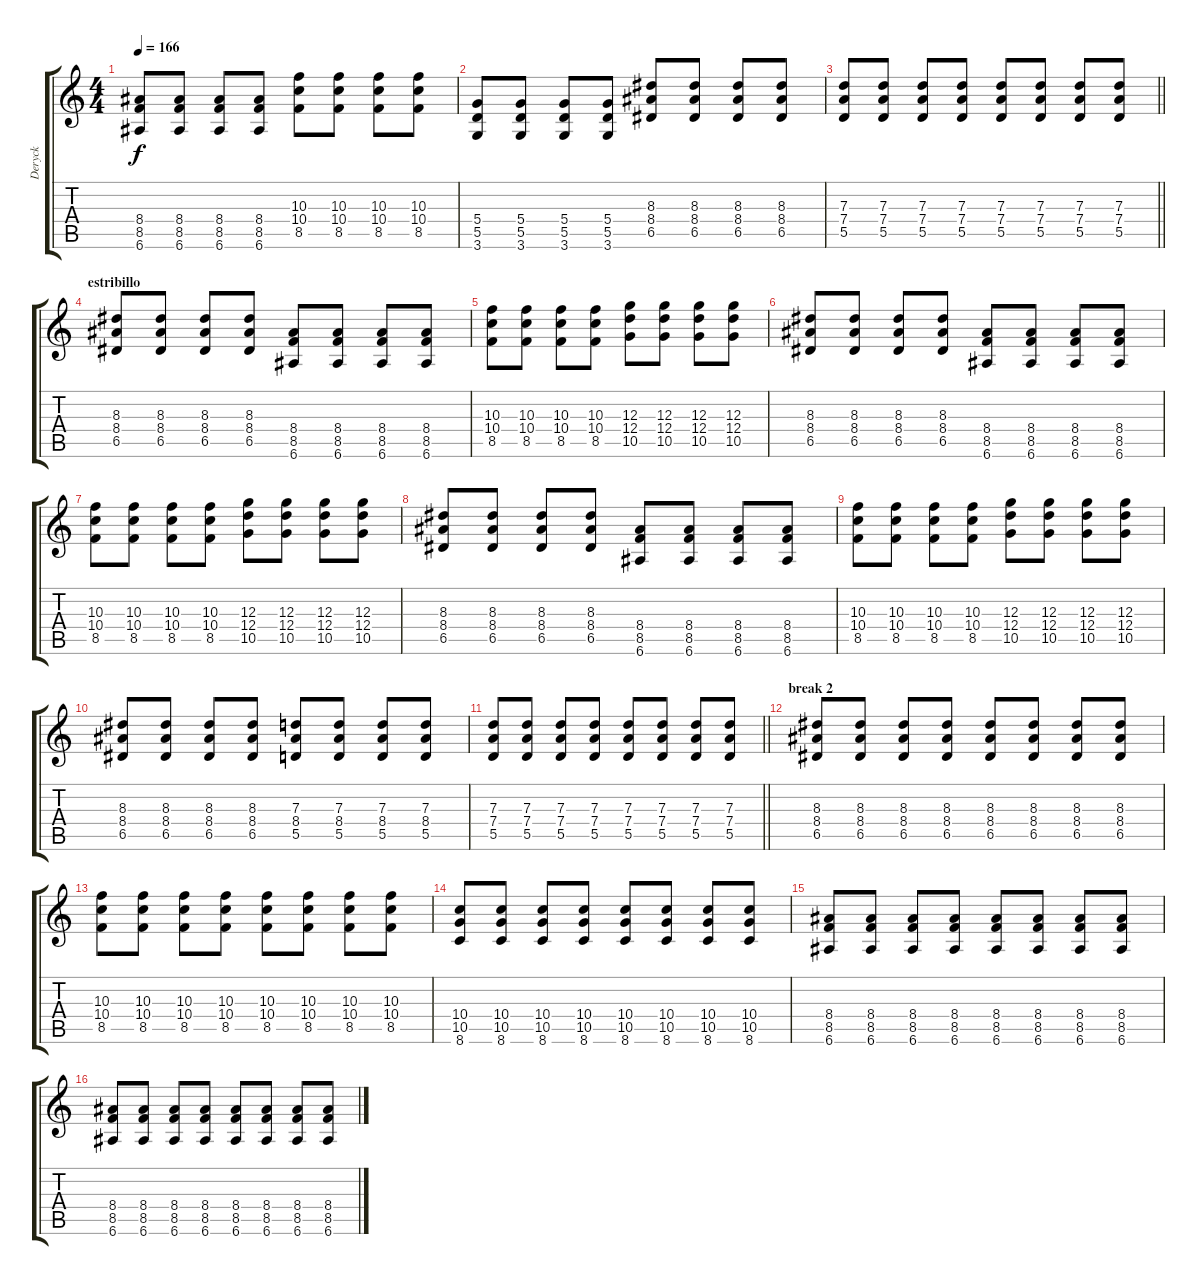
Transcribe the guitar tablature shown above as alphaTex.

\track ("Deryck" "Deryck") {instrument overdrivenguitar}
\staff {score tabs}
\tuning (E4 B3 G3 D3 A2 E2) {hide}
\ts (4 4)
\tempo 166
\clef g2
\ks c
(8.4 8.5 6.6).8{dy f} (8.4 8.5 6.6).8 (8.4 8.5 6.6).8 (8.4 8.5 6.6).8 (10.3 10.4 8.5).8 (10.3 10.4 8.5).8 (10.3 10.4 8.5).8 (10.3 10.4 8.5).8 |
(5.4 5.5 3.6).8 (5.4 5.5 3.6).8 (5.4 5.5 3.6).8 (5.4 5.5 3.6).8 (8.3 8.4 6.5).8 (8.3 8.4 6.5).8 (8.3 8.4 6.5).8 (8.3 8.4 6.5).8 |
\barLineRight lightlight
(7.3 7.4 5.5).8 (7.3 7.4 5.5).8 (7.3 7.4 5.5).8 (7.3 7.4 5.5).8 (7.3 7.4 5.5).8 (7.3 7.4 5.5).8 (7.3 7.4 5.5).8 (7.3 7.4 5.5).8 |
\section ("" "estribillo")
(8.3 8.4 6.5).8 (8.3 8.4 6.5).8 (8.3 8.4 6.5).8 (8.3 8.4 6.5).8 (8.4 8.5 6.6).8 (8.4 8.5 6.6).8 (8.4 8.5 6.6).8 (8.4 8.5 6.6).8 |
(10.3 10.4 8.5).8 (10.3 10.4 8.5).8 (10.3 10.4 8.5).8 (10.3 10.4 8.5).8 (12.3 12.4 10.5).8 (12.3 12.4 10.5).8 (12.3 12.4 10.5).8 (12.3 12.4 10.5).8 |
(8.3 8.4 6.5).8 (8.3 8.4 6.5).8 (8.3 8.4 6.5).8 (8.3 8.4 6.5).8 (8.4 8.5 6.6).8 (8.4 8.5 6.6).8 (8.4 8.5 6.6).8 (8.4 8.5 6.6).8 |
(10.3 10.4 8.5).8 (10.3 10.4 8.5).8 (10.3 10.4 8.5).8 (10.3 10.4 8.5).8 (12.3 12.4 10.5).8 (12.3 12.4 10.5).8 (12.3 12.4 10.5).8 (12.3 12.4 10.5).8 |
(8.3 8.4 6.5).8 (8.3 8.4 6.5).8 (8.3 8.4 6.5).8 (8.3 8.4 6.5).8 (8.4 8.5 6.6).8 (8.4 8.5 6.6).8 (8.4 8.5 6.6).8 (8.4 8.5 6.6).8 |
(10.3 10.4 8.5).8 (10.3 10.4 8.5).8 (10.3 10.4 8.5).8 (10.3 10.4 8.5).8 (12.3 12.4 10.5).8 (12.3 12.4 10.5).8 (12.3 12.4 10.5).8 (12.3 12.4 10.5).8 |
(8.3 8.4 6.5).8 (8.3 8.4 6.5).8 (8.3 8.4 6.5).8 (8.3 8.4 6.5).8 (7.3 8.4 5.5).8 (7.3 8.4 5.5).8 (7.3 8.4 5.5).8 (7.3 8.4 5.5).8 |
\barLineRight lightlight
(7.3 7.4 5.5).8 (7.3 7.4 5.5).8 (7.3 7.4 5.5).8 (7.3 7.4 5.5).8 (7.3 7.4 5.5).8 (7.3 7.4 5.5).8 (7.3 7.4 5.5).8 (7.3 7.4 5.5).8 |
\section ("" "break 2")
(8.3 8.4 6.5).8 (8.3 8.4 6.5).8 (8.3 8.4 6.5).8 (8.3 8.4 6.5).8 (8.3 8.4 6.5).8 (8.3 8.4 6.5).8 (8.3 8.4 6.5).8 (8.3 8.4 6.5).8 |
(10.3 10.4 8.5).8 (10.3 10.4 8.5).8 (10.3 10.4 8.5).8 (10.3 10.4 8.5).8 (10.3 10.4 8.5).8 (10.3 10.4 8.5).8 (10.3 10.4 8.5).8 (10.3 10.4 8.5).8 |
(10.4 10.5 8.6).8 (10.4 10.5 8.6).8 (10.4 10.5 8.6).8 (10.4 10.5 8.6).8 (10.4 10.5 8.6).8 (10.4 10.5 8.6).8 (10.4 10.5 8.6).8 (10.4 10.5 8.6).8 |
(8.4 8.5 6.6).8 (8.4 8.5 6.6).8 (8.4 8.5 6.6).8 (8.4 8.5 6.6).8 (8.4 8.5 6.6).8 (8.4 8.5 6.6).8 (8.4 8.5 6.6).8 (8.4 8.5 6.6).8 |
(8.4 8.5 6.6).8 (8.4 8.5 6.6).8 (8.4 8.5 6.6).8 (8.4 8.5 6.6).8 (8.4 8.5 6.6).8 (8.4 8.5 6.6).8 (8.4 8.5 6.6).8 (8.4 8.5 6.6).8
